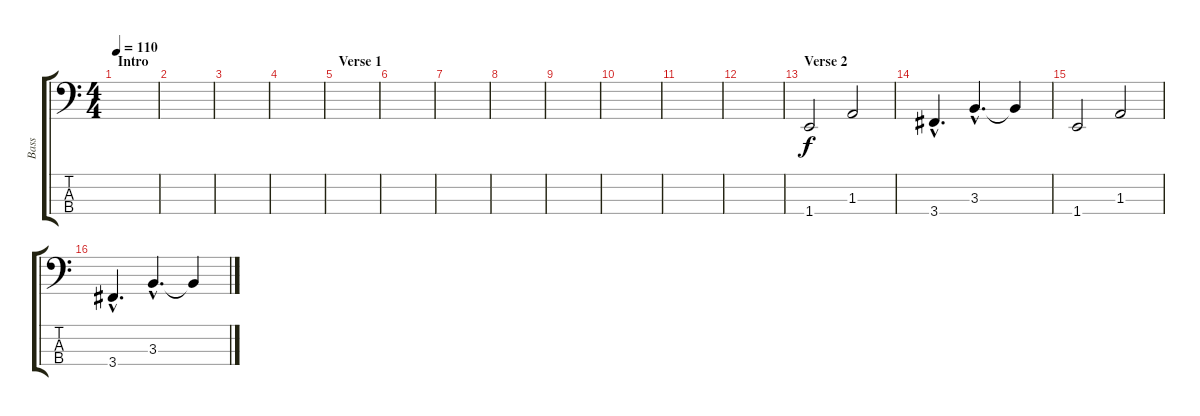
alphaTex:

\track ("Bass" "Bass") {instrument electricbassfinger}
\staff {score tabs}
\tuning (Gb2 Db2 Ab1 Eb1) {hide}
\ts (4 4)
\section ("" "Intro")
\tempo 110
\clef f4
\ks c
|
|
|
|
\section ("" "Verse 1")
|
|
|
|
|
|
|
|
\section ("" "Verse 2")
1.4.2 1.3.2 |
3.4{hac}.4{d} 3.3{hac}.4{d} 3.3{t}.4 |
1.4.2 1.3.2 |
3.4{hac}.4{d} 3.3{hac}.4{d} 3.3{t}.4
